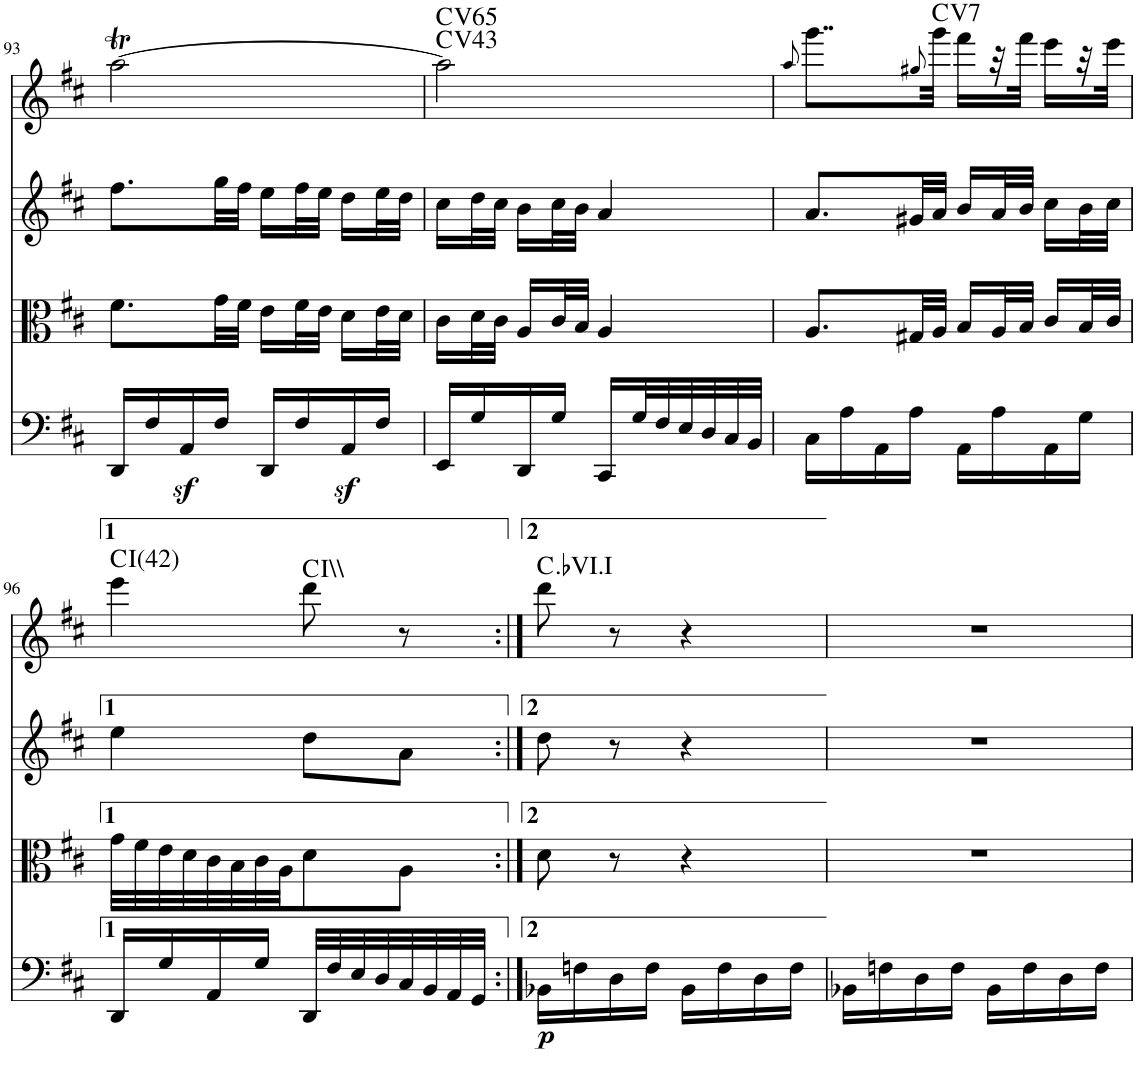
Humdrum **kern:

**kern	**dynam	**kern	**kern	**kern	**harte
*part4	*part4	*part3	*part2	*part1	*part1
*staff4	*staff4	*staff3	*staff2	*staff1	*
*I"Violoncello	*	*I"Viola	*I"Violin 2	*I"Violin 1	*
*I'Vc	*	*I'Vla	*I'Vln	*I'Vln	*
!!LO:PB:g=z
*clefF4	*	*clefC3	*clefG2	*clefG2	*
*k[f#c#]	*	*k[f#c#]	*k[f#c#]	*k[f#c#]	*
*D:	*	*D:	*D:	*D:	*
*M2/4	*	*M2/4	*M2/4	*M2/4	*
=93	=93	=93	=93	=93	=93
16DD/LL	.	8.f#\L	8.ff#\L	[2aaT\	.
16F#/	.	.	.	.	.
16AAz</	.	.	.	.	.
16F#/JJ	.	32g\LL	32gg\LL	.	.
.	.	32f#\JJJ	32ff#\JJJ	.	.
16DD/LL	.	16e\LL	16ee\LL	.	.
16F#/	.	32f#\L	32ff#\L	.	.
.	.	32e\JJJ	32ee\JJJ	.	.
16AAz</	.	16d\LL	16dd\LL	.	.
16F#/JJ	.	32e\L	32ee\L	.	.
.	.	32d\JJJ	32dd\JJJ	.	.
=94	=94	=94	=94	=94	=94
!	!	!	!	!	!LO:H:n=1:kt=43
!	!	!	!	!	!LO:H:n=2:kt=65
16EE/LL	.	16c#\LL	16cc#\LL	2aa\]	C:maj C:maj
16G/	.	32d\L	32dd\L	.	.
.	.	32c#\JJJ	32cc#\JJJ	.	.
16DD/	.	16A/LL	16b\LL	.	.
16G/JJ	.	32c#/L	32cc#\L	.	.
.	.	32B/JJJ	32b\JJJ	.	.
16CC#/LL	.	4A/	4a/	.	.
32G/L	.	.	.	.	.
32F#/	.	.	.	.	.
32E/	.	.	.	.	.
32D/	.	.	.	.	.
32C#/	.	.	.	.	.
32BB/JJJ	.	.	.	.	.
=95	=95	=95	=95	=95	=95
.	.	.	.	8qaa/	.
16C#\LL	.	8.A/L	8.a/L	8..ggg\L	.
16A\	.	.	.	.	.
16AA\	.	.	.	.	.
16A\JJ	.	32G#X/LL	32g#X/LL	.	.
.	.	.	.	8qgg#X/	.
!	!	!	!	!	!LO:H:kt=7
.	.	32A/JJJ	32a/JJJ	32ggg\Jkk	C:7
16AA\LL	.	16B/LL	16b/LL	16fff#\LL	.
16A\	.	32A/L	32a/L	32r	.
.	.	32B/JJJ	32b/JJJ	32fff#\JJJ	.
16AA\	.	16c#/LL	16cc#\LL	16eee\LL	.
16G\JJ	.	32B/L	32b\L	32r	.
.	.	32c#/JJJ	32cc#\JJJ	32eee\JJJ	.
!!LO:LB:g=z
=96	=96	=96	=96	=96	=96
!	!	!	!	!	!LO:H:kt=42
16DD/LL	.	32g\LLL	4ee\	4eee\	C:maj
.	.	32f#\	.	.	.
16G/	.	32e\	.	.	.
.	.	32d\	.	.	.
16AA/	.	32c#\	.	.	.
.	.	32B\	.	.	.
16G/JJ	.	32c#\	.	.	.
.	.	32A\JJ	.	.	.
32DD/LLL	.	8d\	8dd\L	8ddd\	C:maj
32F#/	.	.	.	.	.
32E/	.	.	.	.	.
32D/	.	.	.	.	.
32C#/	.	8A\J	8a\J	8r	.
32BB/	.	.	.	.	.
32AA/	.	.	.	.	.
32GG/JJJ	.	.	.	.	.
=96X12:|!	=96X12:|!	=96X12:|!	=96X12:|!	=96X12:|!	=96X12:|!
!	!LO:DY:b	!	!	!	!
16BB-X\LL	p	8d\	8dd\	8ddd\	C:maj
16Fn\	.	.	.	.	.
16D\	.	8r	8r	8r	.
16F\JJ	.	.	.	.	.
16BB-\LL	.	4r	4r	4r	.
16F\	.	.	.	.	.
16D\	.	.	.	.	.
16F\JJ	.	.	.	.	.
=97	=97	=97	=97	=97	=97
16BB-X\LL	.	2r	2r	2r	.
16Fn\	.	.	.	.	.
16D\	.	.	.	.	.
16F\JJ	.	.	.	.	.
16BB-\LL	.	.	.	.	.
16F\	.	.	.	.	.
16D\	.	.	.	.	.
16F\JJ	.	.	.	.	.
=	=	=	=	=	=
*-	*-	*-	*-	*-	*-
